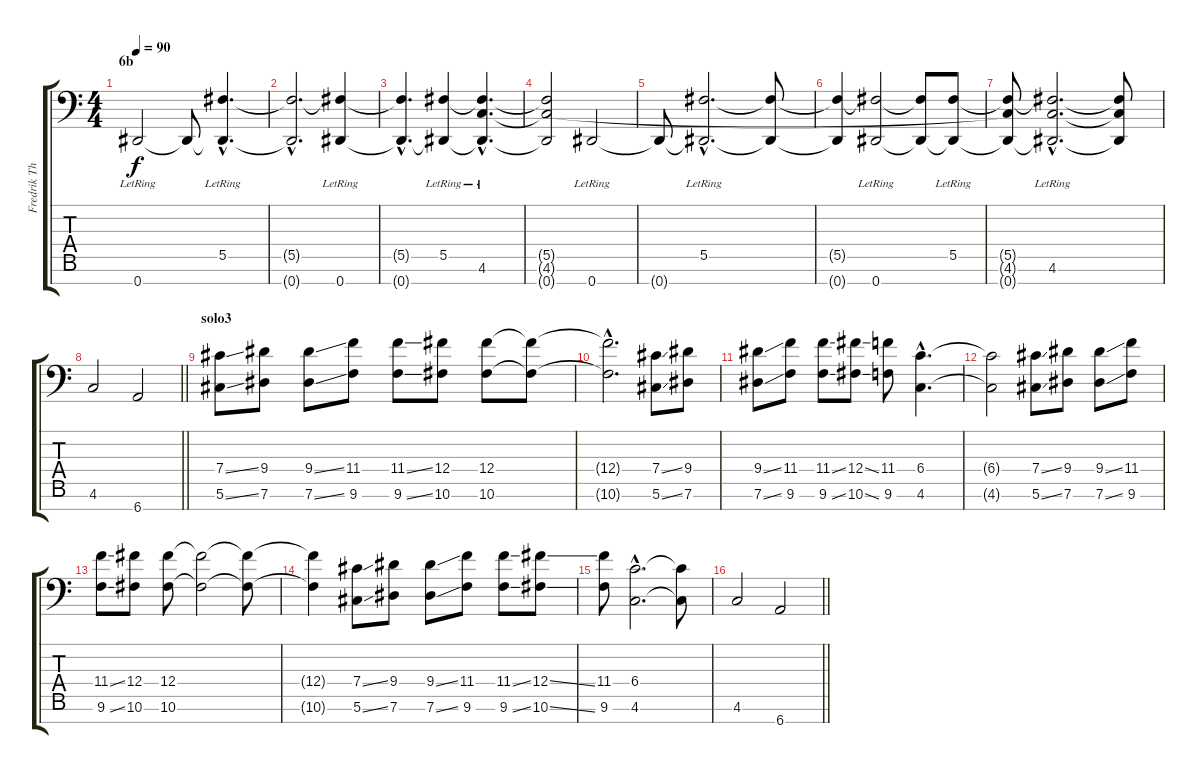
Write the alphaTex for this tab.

\track ("Fredrik Thordendal" "Fredrik Th") {instrument distortionguitar}
\staff {score tabs}
\tuning (Ab3 E3 B2 Gb2 Db2 Ab1 Eb1) {hide}
\ts (4 4)
\section ("" "6b")
\tempo 90
\clef f4
\ks c
0.7{lr}.2{dy f} 0.7{t}.8 (5.5{hac lr} 0.7{hac t}).4{d} |
(5.5{hac t} 0.7{hac t}).2{d} (5.5{t} 0.7{lr}).4 |
(5.5{hac t} 0.7{hac t}).4{d} (5.5{lr} 0.7{t}).4 (5.5{hac t} 4.6{hac lr} 0.7{hac t}).4{d} |
(5.5{t} 4.6{t} 0.7{t}).2 0.7{lr}.2 |
0.7{t}.8 (5.5{hac lr} 0.7{hac t}).2{d} (5.5{t} 0.7{t}).8 |
(5.5{t} 0.7{t}).4 (5.5{t} 0.7{lr}).2 (5.5{t} 0.7{t}).8 (5.5{lr} 0.7{t}).8 |
(5.5{t} 4.6{t} 0.7{t}).8 (5.5{hac t} 4.6{hac lr} 0.7{hac t}).2{d} (5.5{t} 4.6{t} 0.7{t}).8 |
\barLineRight lightlight
4.6.2 6.7.2 |
\section ("" "solo3")
(7.4{ss} 5.6{ss}).8 (9.4 7.6).8 (9.4{ss} 7.6{ss}).8 (11.4 9.6).8 (11.4{ss} 9.6{ss}).8 (12.4 10.6).8 (12.4 10.6).8 (12.4{t} 10.6{t}).8 |
(12.4{hac t} 10.6{hac t}).2{d} (7.4{ss} 5.6{ss}).8 (9.4 7.6).8 |
(9.4{ss} 7.6{ss}).8 (11.4 9.6).8 (11.4{ss} 9.6{ss}).8 (12.4{ss} 10.6{ss}).8 (11.4 9.6).8 (6.4{hac} 4.6{hac}).4{d} |
(6.4{t} 4.6{t}).2 (7.4{ss} 5.6{ss}).8 (9.4 7.6).8 (9.4{ss} 7.6{ss}).8 (11.4 9.6).8 |
(11.4{ss} 9.6{ss}).8 (12.4 10.6).8 (12.4 10.6).8 (12.4{t} 10.6{t}).2 (12.4{t} 10.6{t}).8 |
(12.4{t} 10.6{t}).4 (7.4{ss} 5.6{ss}).8 (9.4 7.6).8 (9.4{ss} 7.6{ss}).8 (11.4 9.6).8 (11.4{ss} 9.6{ss}).8 (12.4{ss} 10.6{ss}).8 |
(11.4 9.6).8 (6.4{hac} 4.6{hac}).2{d} (6.4{t} 4.6{t}).8 |
\barLineRight lightlight
4.6.2 6.7.2
